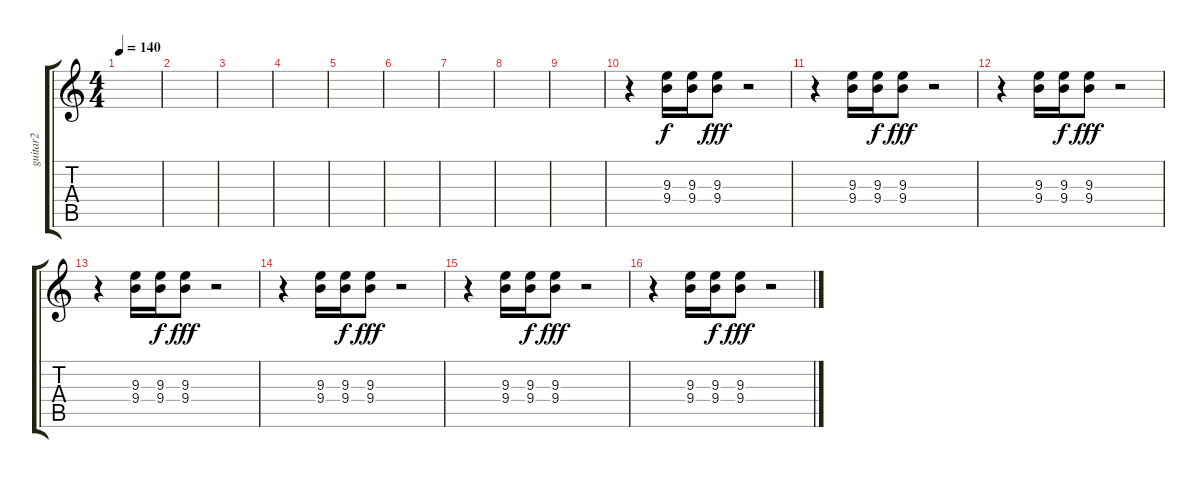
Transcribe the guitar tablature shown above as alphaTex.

\track ("guitar2" "guitar2") {instrument guitarharmonics}
\staff {score tabs}
\tuning (E4 B3 G3 D3 A2 E2) {hide}
\ts (4 4)
\tempo 140
\clef g2
\ks c
|
|
|
|
|
|
|
|
|
r.4 (9.3 9.4).16 (9.3 9.4).16{dy f} (9.3 9.4).8{dy fff} r.2 |
r.4 (9.3 9.4).16 (9.3 9.4).16{dy f} (9.3 9.4).8{dy fff} r.2 |
r.4 (9.3 9.4).16 (9.3 9.4).16{dy f} (9.3 9.4).8{dy fff} r.2 |
r.4 (9.3 9.4).16 (9.3 9.4).16{dy f} (9.3 9.4).8{dy fff} r.2 |
r.4 (9.3 9.4).16 (9.3 9.4).16{dy f} (9.3 9.4).8{dy fff} r.2 |
r.4 (9.3 9.4).16 (9.3 9.4).16{dy f} (9.3 9.4).8{dy fff} r.2 |
r.4 (9.3 9.4).16 (9.3 9.4).16{dy f} (9.3 9.4).8{dy fff} r.2
